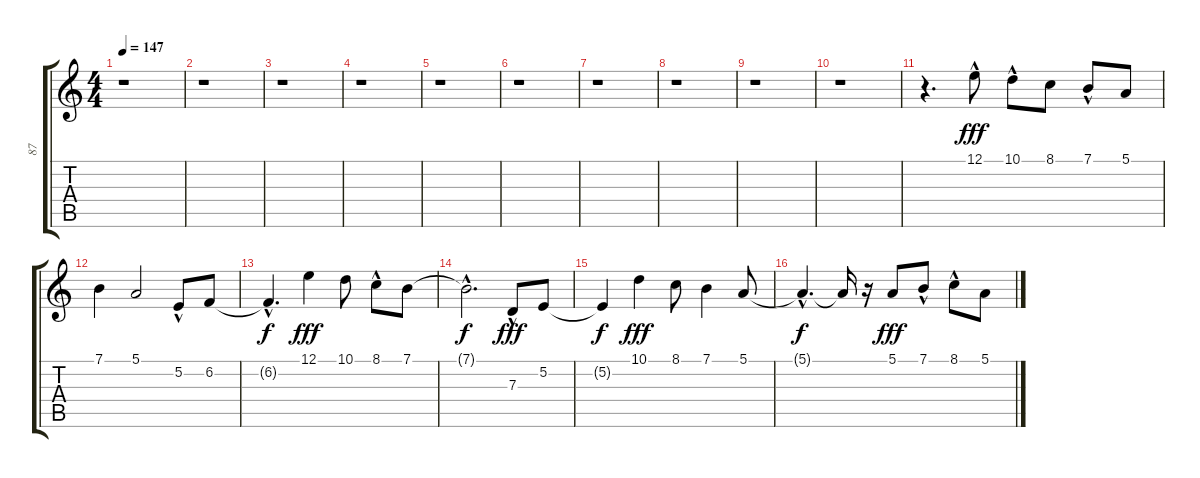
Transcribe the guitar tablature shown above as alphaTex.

\track ("87" "87") {instrument lead8bassandlead}
\staff {score tabs}
\tuning (E4 B3 G3 D3 A2 E2) {hide}
\ts (4 4)
\tempo 147
\clef g2
\ks c
r.1{dy fff instrument lead8bassandlead} |
r.1 |
r.1 |
r.1 |
r.1 |
r.1 |
r.1 |
r.1 |
r.1 |
r.1 |
r.4{d} 12.1{hac}.8 10.1{hac}.8 8.1.8 7.1{hac}.8 5.1.8 |
7.1.4 5.1.2 5.2{hac}.8 6.2.8 |
6.2{hac t}.4{d dy f} 12.1.4{dy fff} 10.1.8 8.1{hac}.8 7.1.8 |
7.1{hac t}.2{d dy f} 7.3{hac}.8{dy fff} 5.2.8 |
5.2{t}.4{dy f} 10.1.4{dy fff} 8.1.8 7.1.4 5.1.8 |
5.1{hac t}.4{d dy f} 5.1{t}.16 r.16 5.1.8{dy fff} 7.1{hac}.8 8.1{hac}.8 5.1.8
